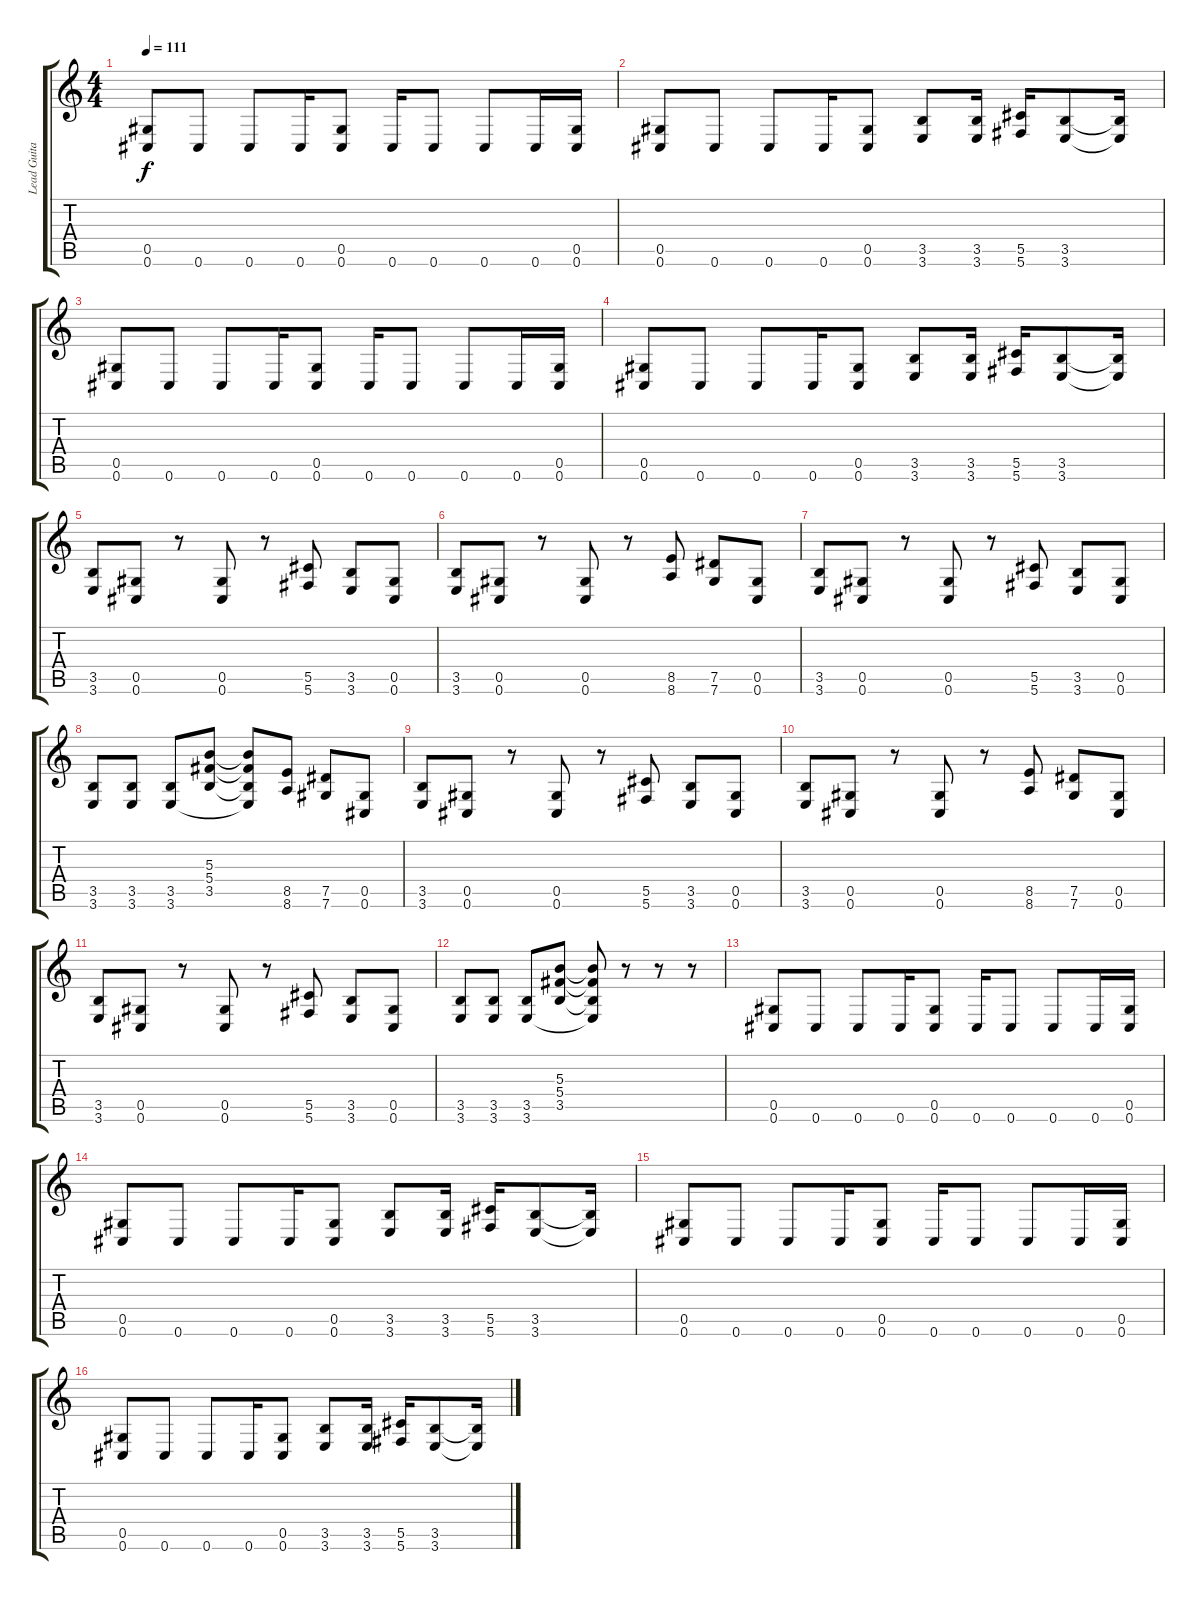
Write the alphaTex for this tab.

\track ("Lead Guitar" "Lead Guita") {instrument overdrivenguitar}
\staff {score tabs}
\tuning (Eb4 Bb3 Gb3 Db3 Ab2 Db2) {hide}
\ts (4 4)
\tempo 111
\clef g2
\ks c
(0.5 0.6).8{dy f} 0.6.8 0.6.8 0.6.16 (0.5 0.6).8 0.6.16 0.6.8 0.6.8 0.6.16 (0.5 0.6).16 |
(0.5 0.6).8 0.6.8 0.6.8 0.6.16 (0.5 0.6).8 (3.5 3.6).8 (3.5 3.6).16 (5.5 5.6).16 (3.5 3.6).8 (3.5{t} 3.6{t}).16 |
(0.5 0.6).8 0.6.8 0.6.8 0.6.16 (0.5 0.6).8 0.6.16 0.6.8 0.6.8 0.6.16 (0.5 0.6).16 |
(0.5 0.6).8 0.6.8 0.6.8 0.6.16 (0.5 0.6).8 (3.5 3.6).8 (3.5 3.6).16 (5.5 5.6).16 (3.5 3.6).8 (3.5{t} 3.6{t}).16 |
(3.5 3.6).8 (0.5 0.6).8 r.8 (0.5 0.6).8 r.8 (5.5 5.6).8 (3.5 3.6).8 (0.5 0.6).8 |
(3.5 3.6).8 (0.5 0.6).8 r.8 (0.5 0.6).8 r.8 (8.5 8.6).8 (7.5 7.6).8 (0.5 0.6).8 |
(3.5 3.6).8 (0.5 0.6).8 r.8 (0.5 0.6).8 r.8 (5.5 5.6).8 (3.5 3.6).8 (0.5 0.6).8 |
(3.5 3.6).8 (3.5 3.6).8 (3.5 3.6).8 (5.3 5.4 3.5).8 (5.3{t} 5.4{t} 3.5{t} 3.6{t}).8 (8.5 8.6).8 (7.5 7.6).8 (0.5 0.6).8 |
(3.5 3.6).8 (0.5 0.6).8 r.8 (0.5 0.6).8 r.8 (5.5 5.6).8 (3.5 3.6).8 (0.5 0.6).8 |
(3.5 3.6).8 (0.5 0.6).8 r.8 (0.5 0.6).8 r.8 (8.5 8.6).8 (7.5 7.6).8 (0.5 0.6).8 |
(3.5 3.6).8 (0.5 0.6).8 r.8 (0.5 0.6).8 r.8 (5.5 5.6).8 (3.5 3.6).8 (0.5 0.6).8 |
(3.5 3.6).8 (3.5 3.6).8 (3.5 3.6).8 (5.3 5.4 3.5).8 (5.3{t} 5.4{t} 3.5{t} 3.6{t}).8 r.8 r.8 r.8 |
(0.5 0.6).8 0.6.8 0.6.8 0.6.16 (0.5 0.6).8 0.6.16 0.6.8 0.6.8 0.6.16 (0.5 0.6).16 |
(0.5 0.6).8 0.6.8 0.6.8 0.6.16 (0.5 0.6).8 (3.5 3.6).8 (3.5 3.6).16 (5.5 5.6).16 (3.5 3.6).8 (3.5{t} 3.6{t}).16 |
(0.5 0.6).8 0.6.8 0.6.8 0.6.16 (0.5 0.6).8 0.6.16 0.6.8 0.6.8 0.6.16 (0.5 0.6).16 |
(0.5 0.6).8 0.6.8 0.6.8 0.6.16 (0.5 0.6).8 (3.5 3.6).8 (3.5 3.6).16 (5.5 5.6).16 (3.5 3.6).8 (3.5{t} 3.6{t}).16
